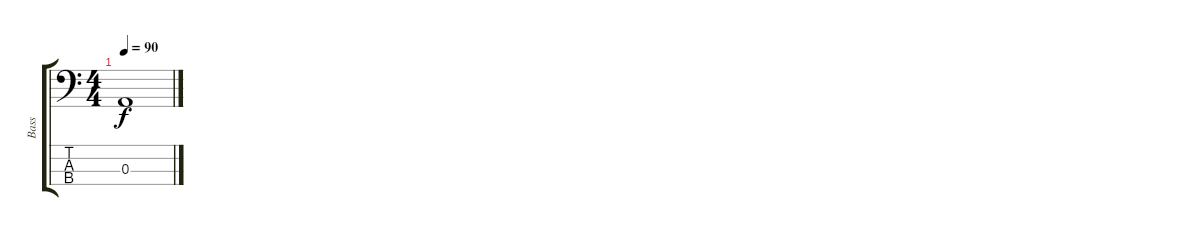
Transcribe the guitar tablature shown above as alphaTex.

\track ("Bass" "Bass") {instrument electricbassfinger}
\staff {score tabs}
\tuning (G2 D2 A1 E1) {hide}
\ts (4 4)
\tempo 90
\clef f4
\ks c
0.3{t}.1{dy f}
